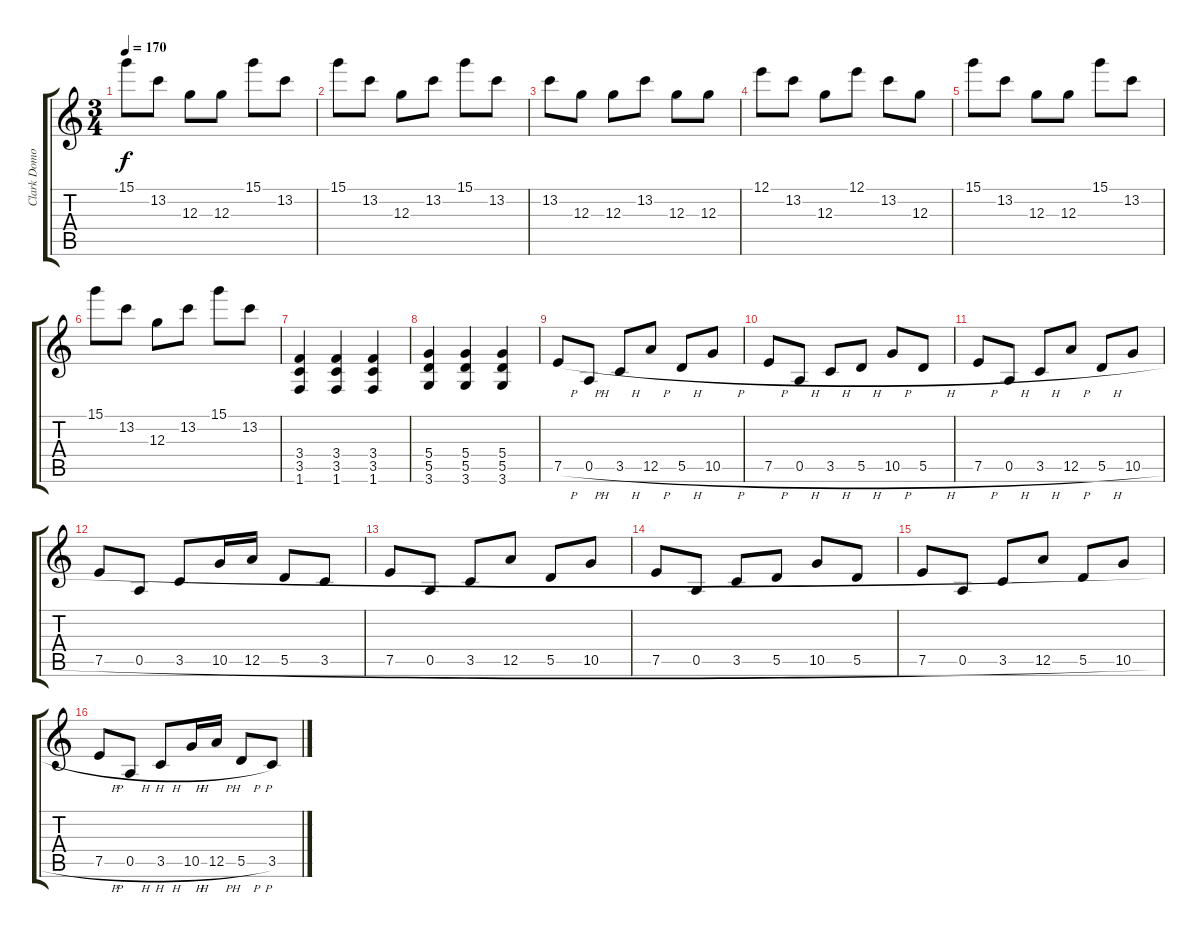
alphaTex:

\track ("Clark Domoe" "Clark Domo") {instrument overdrivenguitar}
\staff {score tabs}
\tuning (E4 B3 G3 D3 A2 E2) {hide}
\ts (3 4)
\tempo 170
\clef g2
\ks c
15.1.8{dy f} 13.2.8 12.3.8 12.3.8 15.1.8 13.2.8 |
15.1.8 13.2.8 12.3.8 13.2.8 15.1.8 13.2.8 |
13.2.8 12.3.8 12.3.8 13.2.8 12.3.8 12.3.8 |
12.1.8 13.2.8 12.3.8 12.1.8 13.2.8 12.3.8 |
15.1.8 13.2.8 12.3.8 12.3.8 15.1.8 13.2.8 |
15.1.8 13.2.8 12.3.8 13.2.8 15.1.8 13.2.8 |
(3.4 3.5 1.6).4{volume 13} (3.4 3.5 1.6).4 (3.4 3.5 1.6).4 |
(5.4 5.5 3.6).4 (5.4 5.5 3.6).4 (5.4 5.5 3.6).4 |
7.5{h}.8 0.5{h}.8 3.5{h}.8 12.5{h}.8 5.5{h}.8 10.5{h}.8 |
7.5{h}.8 0.5{h}.8 3.5{h}.8 5.5{h}.8 10.5{h}.8 5.5{h}.8 |
7.5{h}.8 0.5{h}.8 3.5{h}.8 12.5{h}.8 5.5{h}.8 10.5{h}.8 |
7.5{h}.8 0.5{h}.8 3.5{h}.8 10.5{h}.16 12.5{h}.16 5.5{h}.8 3.5{h}.8 |
7.5{h}.8 0.5{h}.8 3.5{h}.8 12.5{h}.8 5.5{h}.8 10.5{h}.8 |
7.5{h}.8 0.5{h}.8 3.5{h}.8 5.5{h}.8 10.5{h}.8 5.5{h}.8 |
7.5{h}.8 0.5{h}.8 3.5{h}.8 12.5{h}.8 5.5{h}.8 10.5{h}.8 |
7.5{h}.8 0.5{h}.8 3.5{h}.8 10.5{h}.16 12.5{h}.16 5.5{h}.8 3.5.8
